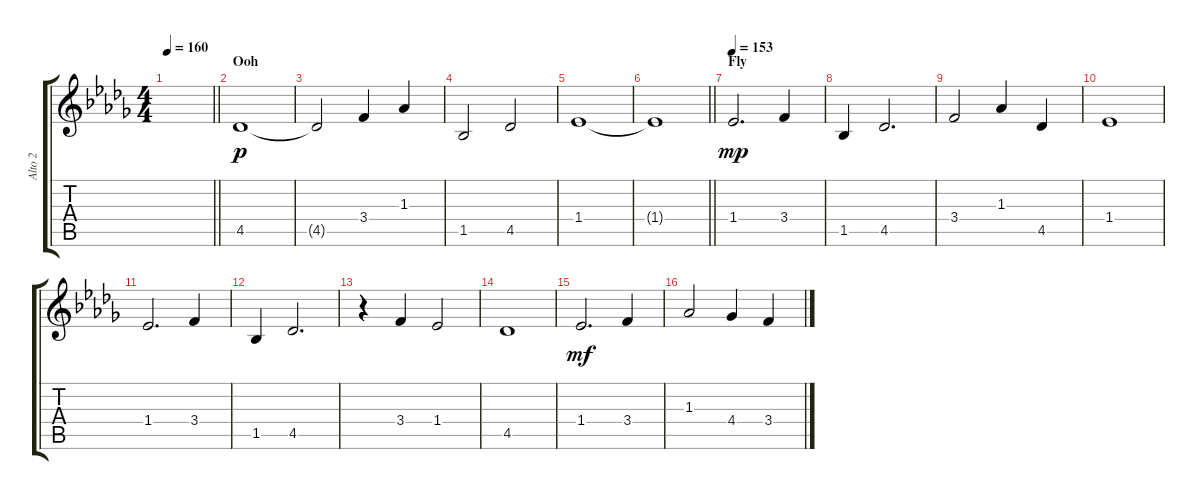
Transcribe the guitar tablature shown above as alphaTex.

\track ("Alto 2" "Alto 2") {instrument choiraahs}
\staff {score tabs}
\tuning (E5 B4 G4 D4 A3 E3) {hide}
\ts (4 4)
\tempo 160
\clef g2
\barLineRight lightlight
\ks bbminor
|
\section ("" "Ooh")
4.5.1{dy p} |
4.5{t}.2 3.4.4 1.3.4 |
1.5.2 4.5.2 |
1.4.1 |
\barLineRight lightlight
1.4{t}.1 |
\section ("" "Fly")
\tempo 153
1.4.2{d dy mp} 3.4.4 |
1.5.4 4.5.2{d} |
3.4.2 1.3.4 4.5.4 |
1.4.1 |
1.4.2{d} 3.4.4 |
1.5.4 4.5.2{d} |
r.4 3.4.4 1.4.2 |
4.5.1 |
1.4.2{d dy mf} 3.4.4 |
1.3.2 4.4.4 3.4.4
